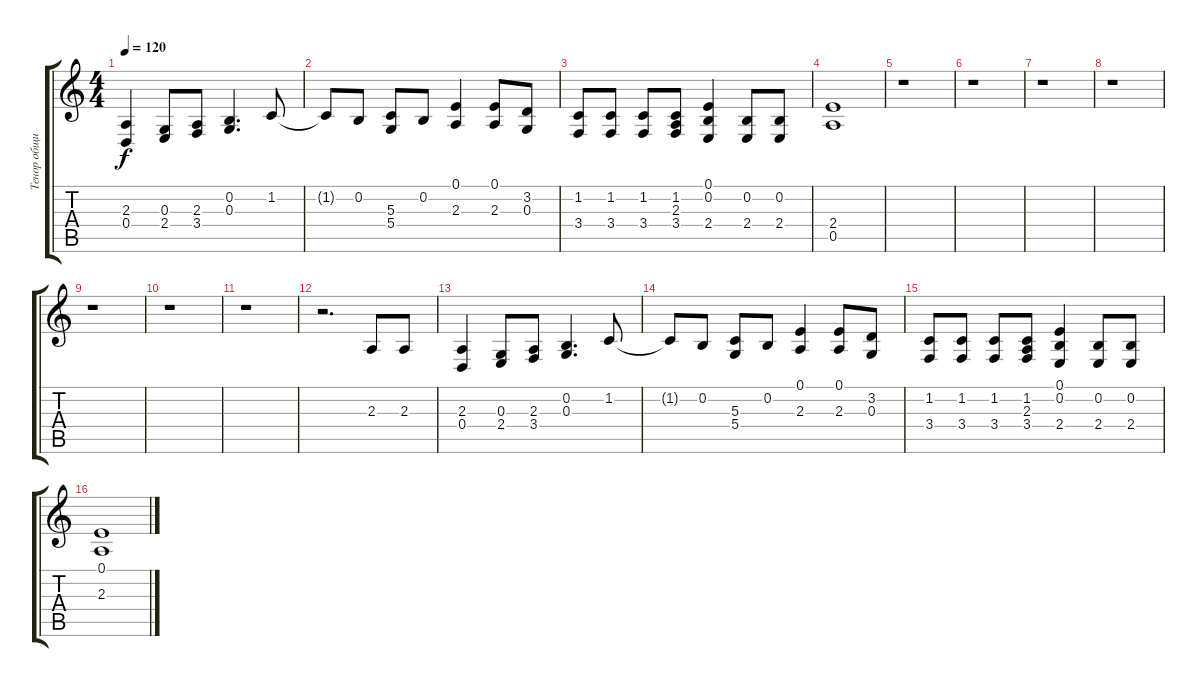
\track ("Тенор общий" "Тенор общи") {instrument acousticgrandpiano}
\staff {score tabs}
\tuning (E4 B3 G3 D3 A2 E2) {hide}
\ts (4 4)
\tempo 120
\clef g2
\ks c
(2.3 0.4).4{dy f} (0.3 2.4).8 (2.3 3.4).8 (0.2 0.3).4{d} 1.2.8 |
1.2{t}.8 0.2.8 (5.3 5.4).8 0.2.8 (0.1 2.3).4 (0.1 2.3).8 (3.2 0.3).8 |
(1.2 3.4).8 (1.2 3.4).8 (1.2 3.4).8 (1.2 2.3 3.4).8 (0.1 0.2 2.4).4 (0.2 2.4).8 (0.2 2.4).8 |
(2.4 0.5).1{ot 8vb} |
r.1 |
r.1 |
r.1 |
r.1 |
r.1 |
r.1 |
r.1 |
r.2{d} 2.3.8 2.3.8 |
(2.3 0.4).4 (0.3 2.4).8 (2.3 3.4).8 (0.2 0.3).4{d} 1.2.8 |
1.2{t}.8 0.2.8 (5.3 5.4).8 0.2.8 (0.1 2.3).4 (0.1 2.3).8 (3.2 0.3).8 |
(1.2 3.4).8 (1.2 3.4).8 (1.2 3.4).8 (1.2 2.3 3.4).8 (0.1 0.2 2.4).4 (0.2 2.4).8 (0.2 2.4).8 |
(0.1 2.3).1
